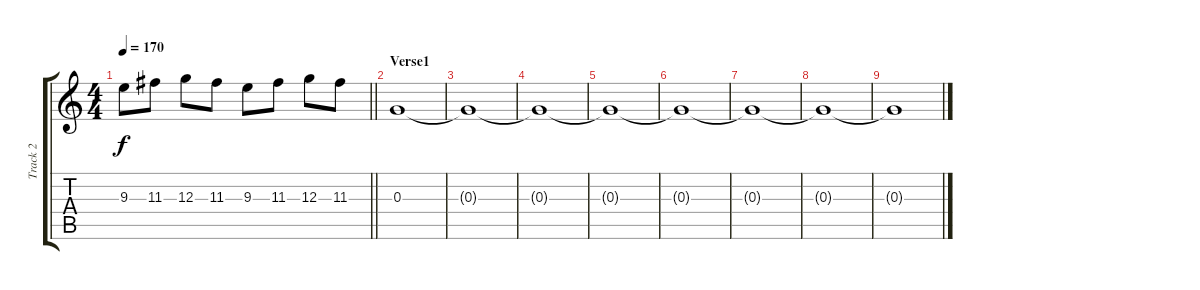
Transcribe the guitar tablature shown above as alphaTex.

\track ("Track 2" "Track 2") {instrument overdrivenguitar}
\staff {score tabs}
\tuning (E4 B3 G3 D3 A2 E2) {hide}
\ts (4 4)
\tempo 170
\clef g2
\barLineRight lightlight
\ks c
9.3{t}.8{dy f} 11.3.8 12.3.8 11.3.8 9.3.8 11.3.8 12.3.8 11.3.8 |
\section ("" "Verse1")
0.3.1 |
0.3{t}.1 |
0.3{t}.1 |
0.3{t}.1 |
0.3{t}.1 |
0.3{t}.1 |
0.3{t}.1 |
0.3{t}.1
